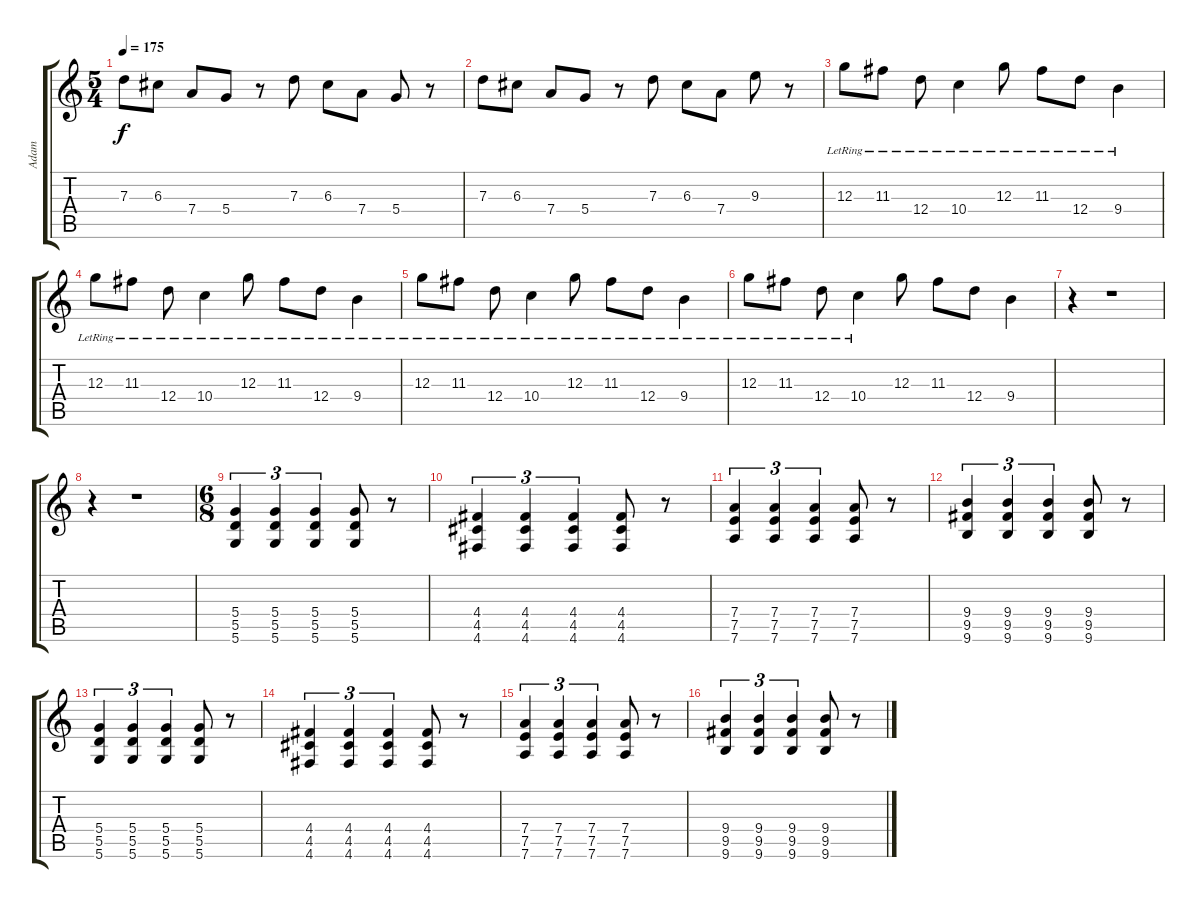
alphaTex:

\track ("Adam" "Adam") {instrument electricguitarjazz}
\staff {score tabs}
\tuning (E4 B3 G3 D3 A2 D2) {hide}
\ts (5 4)
\tempo 175
\clef g2
\ks c
7.3.8{dy f} 6.3.8 7.4.8 5.4.8 r.8 7.3.8 6.3.8 7.4.8 5.4.8 r.8 |
7.3.8 6.3.8 7.4.8 5.4.8 r.8 7.3.8 6.3.8 7.4.8 9.3.8 r.8 |
12.3{lr}.8 11.3{lr}.8 12.4{lr}.8 10.4{lr}.4 12.3{lr}.8 11.3{lr}.8 12.4{lr}.8 9.4{lr}.4 |
12.3{lr}.8 11.3{lr}.8 12.4{lr}.8 10.4{lr}.4 12.3{lr}.8 11.3{lr}.8 12.4{lr}.8 9.4{lr}.4 |
12.3{lr}.8 11.3{lr}.8 12.4{lr}.8 10.4{lr}.4 12.3{lr}.8 11.3{lr}.8 12.4{lr}.8 9.4{lr}.4 |
12.3{lr}.8 11.3{lr}.8 12.4{lr}.8 10.4{lr}.4 12.3.8 11.3.8 12.4.8 9.4.4 |
r.4 r.1 |
r.4 r.1 |
\ts (6 8)
(5.4 5.5 5.6).4{tu (3 2) instrument overdrivenguitar} (5.4 5.5 5.6).4{tu (3 2)} (5.4 5.5 5.6).4{tu (3 2)} (5.4 5.5 5.6).8 r.8 |
(4.4 4.5 4.6).4{tu (3 2)} (4.4 4.5 4.6).4{tu (3 2)} (4.4 4.5 4.6).4{tu (3 2)} (4.4 4.5 4.6).8 r.8 |
(7.4 7.5 7.6).4{tu (3 2)} (7.4 7.5 7.6).4{tu (3 2)} (7.4 7.5 7.6).4{tu (3 2)} (7.4 7.5 7.6).8 r.8 |
(9.4 9.5 9.6).4{tu (3 2)} (9.4 9.5 9.6).4{tu (3 2)} (9.4 9.5 9.6).4{tu (3 2)} (9.4 9.5 9.6).8 r.8 |
(5.4 5.5 5.6).4{tu (3 2)} (5.4 5.5 5.6).4{tu (3 2)} (5.4 5.5 5.6).4{tu (3 2)} (5.4 5.5 5.6).8 r.8 |
(4.4 4.5 4.6).4{tu (3 2)} (4.4 4.5 4.6).4{tu (3 2)} (4.4 4.5 4.6).4{tu (3 2)} (4.4 4.5 4.6).8 r.8 |
(7.4 7.5 7.6).4{tu (3 2)} (7.4 7.5 7.6).4{tu (3 2)} (7.4 7.5 7.6).4{tu (3 2)} (7.4 7.5 7.6).8 r.8 |
(9.4 9.5 9.6).4{tu (3 2)} (9.4 9.5 9.6).4{tu (3 2)} (9.4 9.5 9.6).4{tu (3 2)} (9.4 9.5 9.6).8 r.8
